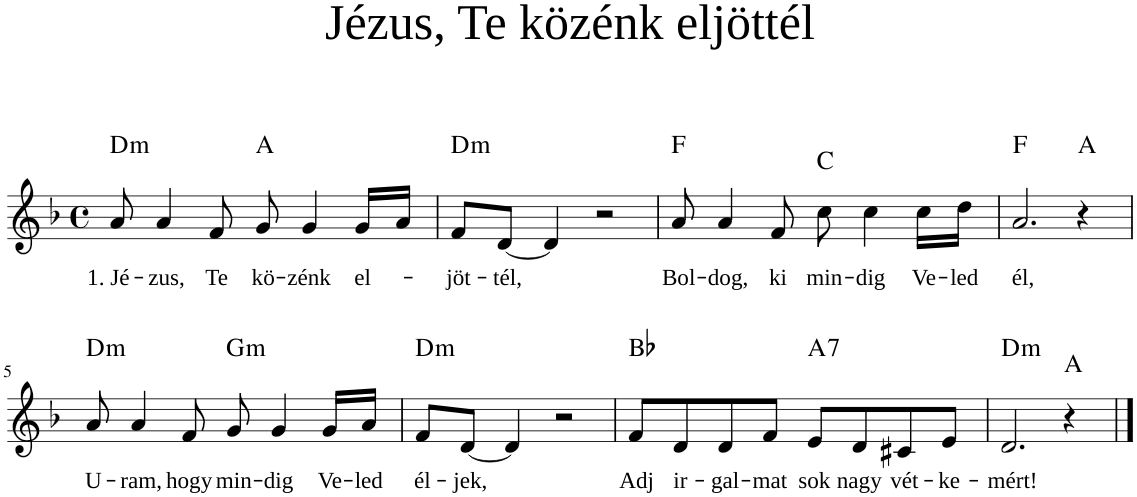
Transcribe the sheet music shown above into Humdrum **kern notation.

**kern	**text	**harte
*part1	*part1	*part1
*staff1	*staff1	*
*I"Piano	*	*
*I'Pno	*	*
*clefG2	*	*
*k[b-]	*	*
*M4/4	*	*
*met(c)	*	*
=1	=1	=1
!	!LO:LY:b	!LO:H:kt=m
8a/	1. Jé-	D:min
!	!LO:LY:b	!
4a/	-zus,	.
!	!LO:LY:b	!
8f/	Te	.
!	!LO:LY:b	!
8g/	kö-	A:maj
!	!LO:LY:b	!
4g/	-zénk	.
!	!LO:LY:b	!
16g/LL	el-	.
16a/JJ	.	.
=2	=2	=2
!	!LO:LY:b	!LO:H:kt=m
8f/L	-jöt-	D:min
!	!LO:LY:b	!
[8d/J	-tél,	.
4d/]	.	.
2r	.	.
=3	=3	=3
!	!LO:LY:b	!
8a/	Bol-	F:maj
!	!LO:LY:b	!
4a/	-dog,	.
!	!LO:LY:b	!
8f/	ki	.
!	!LO:LY:b	!
8cc\	min-	C:maj
!	!LO:LY:b	!
4cc\	-dig	.
!	!LO:LY:b	!
16cc\LL	Ve-	.
!	!LO:LY:b	!
16dd\JJ	-led	.
=4	=4	=4
!	!LO:LY:b	!
2.a/	él,	F:maj
4r	.	A:maj
!!LO:LB:g=z
=5	=5	=5
!	!LO:LY:b	!LO:H:kt=m
8a/	U-	D:min
!	!LO:LY:b	!
4a/	-ram,	.
!	!LO:LY:b	!
8f/	hogy	.
!	!LO:LY:b	!LO:H:kt=m
8g/	min-	G:min
!	!LO:LY:b	!
4g/	-dig	.
!	!LO:LY:b	!
16g/LL	Ve-	.
!	!LO:LY:b	!
16a/JJ	-led	.
=6	=6	=6
!	!LO:LY:b	!LO:H:kt=m
8f/L	él-	D:min
!	!LO:LY:b	!
[8d/J	-jek,	.
4d/]	.	.
2r	.	.
=7	=7	=7
!	!LO:LY:b	!
8f/L	Adj	Bb:maj
!	!LO:LY:b	!
8d/	ir-	.
!	!LO:LY:b	!
8d/	-gal-	.
!	!LO:LY:b	!
8f/J	-mat	.
!	!LO:LY:b	!LO:H:kt=7
8e/L	sok	A:7
!	!LO:LY:b	!
8d/	nagy	.
!	!LO:LY:b	!
8c#X/	vét-	.
!	!LO:LY:b	!
8e/J	-ke-	.
=8	=8	=8
!	!LO:LY:b	!LO:H:kt=m
2.d/	-mért!	D:min
4r	.	A:maj
==	==	==
*-	*-	*-
